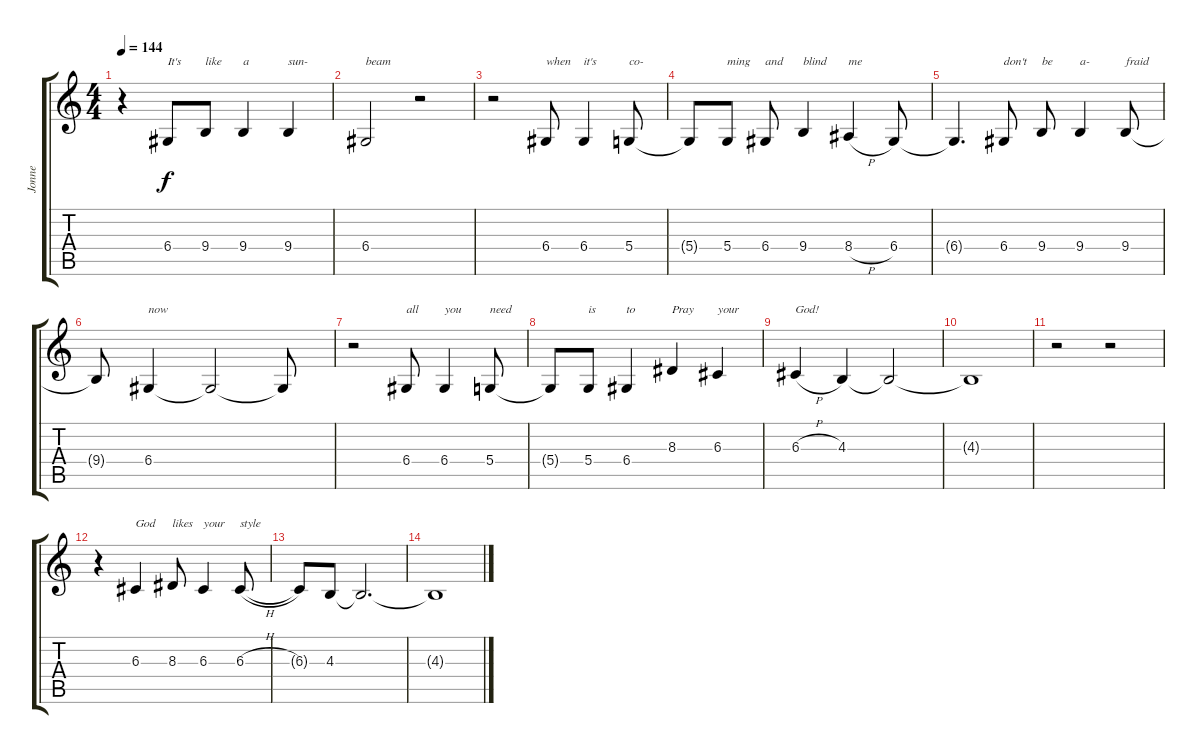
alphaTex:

\track ("Jonne" "Jonne") {instrument tenorsax}
\staff {score tabs}
\tuning (E4 B3 G3 D3 A2 E2) {hide}
\ts (4 4)
\tempo 144
\clef g2
\ks c
r.4{dy f} 6.4.8{txt "It's"} 9.4.8{txt "like"} 9.4.4{txt "a"} 9.4.4{txt "sun-"} |
6.4.2{txt "beam"} r.2 |
r.2 6.4.8{txt "when"} 6.4.4{txt "it's"} 5.4.8{txt "co-"} |
5.4{t}.8 5.4.8{txt "ming"} 6.4.8{txt "and"} 9.4.4{txt "blind"} 8.4{h}.4{txt "me"} 6.4.8 |
6.4{t}.4{d} 6.4.8{txt "don't "} 9.4.8{txt "be"} 9.4.4{txt "a-"} 9.4.8{txt "fraid"} |
9.4{t}.8 6.4.4{txt "now"} 6.4{t}.2 6.4{t}.8 |
r.2 6.4.8{txt "all"} 6.4.4{txt "you"} 5.4.8{txt "need"} |
5.4{t}.8 5.4.8{txt "is"} 6.4.4{txt "to"} 8.3.4{txt "Pray"} 6.3.4{txt "your"} |
6.3{h}.4{txt "God!"} 4.3.4 4.3{t}.2 |
4.3{t}.1 |
r.2 r.2 |
r.4 6.3.4{txt "God"} 8.3.8{txt "likes"} 6.3.4{txt "your"} 6.3{h}.8{txt "style"} |
6.3{t}.8 4.3.8 4.3{t}.2{d} |
4.3{t}.1
